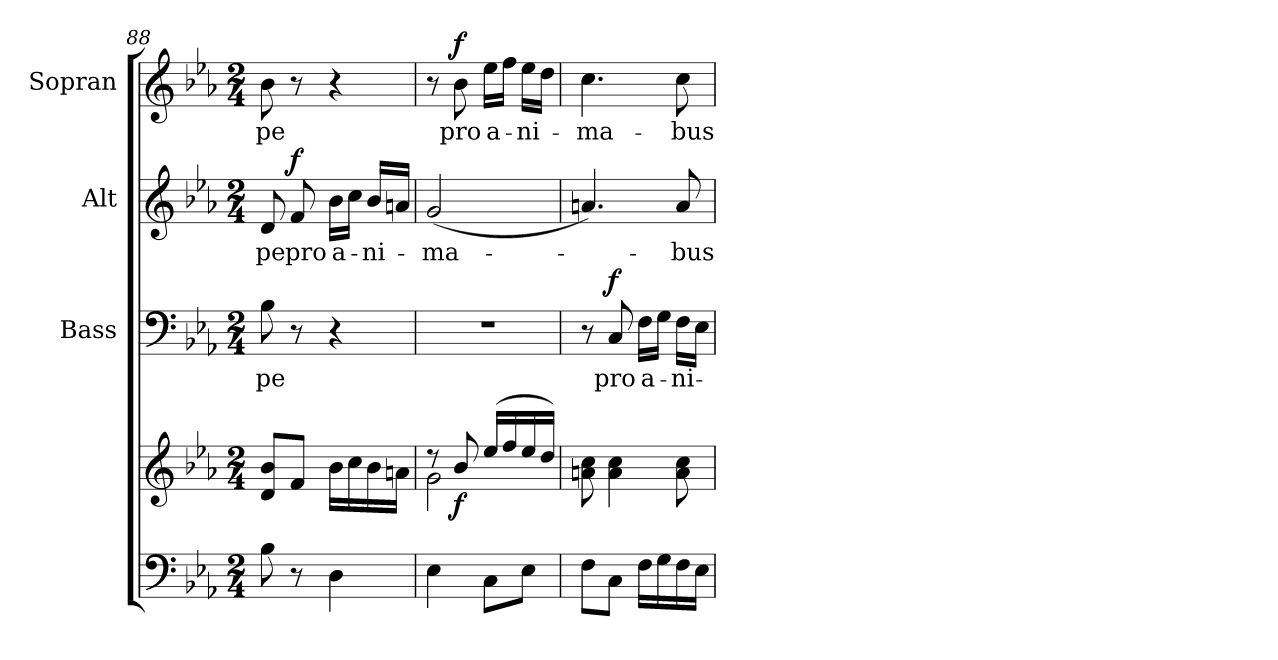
**kern	**kern	**dynam	**kern	**text	**dynam	**kern	**text	**dynam	**kern	**text	**dynam
*part4	*part4	*part4	*part3	*part3	*part3	*part2	*part2	*part2	*part1	*part1	*part1
*staff5	*staff4	*staff4/5	*staff3	*staff3	*staff3	*staff2	*staff2	*staff2	*staff1	*staff1	*staff1
*	*	*	*I"Bass	*	*	*I"Alt	*	*	*I"Sopran	*	*
*	*	*	*I'B.	*	*	*I'A.	*	*	*I'S.	*	*
*clefF4	*clefG2	*	*clefF4	*	*	*clefG2	*	*	*clefG2	*	*
*k[b-e-a-]	*k[b-e-a-]	*	*k[b-e-a-]	*	*	*k[b-e-a-]	*	*	*k[b-e-a-]	*	*
*E-:	*E-:	*	*E-:	*	*	*E-:	*	*	*E-:	*	*
*M2/4	*M2/4	*	*M2/4	*	*	*M2/4	*	*	*M2/4	*	*
=88	=88	=88	=88	=88	=88	=88	=88	=88	=88	=88	=88
!	!	!	!	!LO:LY:b	!	!	!LO:LY:b	!	!	!LO:LY:b	!
8B-\	8d/ 8b-/L	.	8B-\	-pe	.	8d/	-pe	.	8b-\	-pe	.
!	!	!	!	!	!	!	!LO:LY:b	!LO:DY:a	!	!	!
8r	8f/J	.	8r	.	.	8f/	pro	f	8r	.	.
!	!	!	!	!	!	!	!LO:LY:b	!	!	!	!
4D\	16b-\LL	.	4r	.	.	16b-\LL	a-	.	4r	.	.
.	16cc\	.	.	.	.	16cc\JJ	.	.	.	.	.
!	!	!	!	!	!	!	!LO:LY:b	!	!	!	!
.	16b-\	.	.	.	.	16b-/LL	-ni-	.	.	.	.
.	16an\JJ	.	.	.	.	16an/JJ	.	.	.	.	.
=89	=89	=89	=89	=89	=89	=89	=89	=89	=89	=89	=89
*	*^	*	*	*	*	*	*	*	*	*	*
!	!	!	!	!	!	!	!	!LO:LY:b	!	!	!	!
4E-\	8rdd	2g\	.	2r	.	.	(<2g/	-ma-	.	8r	.	.
!	!	!	!LO:DY:b	!	!	!	!	!	!	!	!LO:LY:b	!LO:DY:a
.	8b-/	.	f	.	.	.	.	.	.	8b-\	pro	f
!	!	!	!	!	!	!	!	!	!	!	!LO:LY:b	!
8C\L	(>16ee-/LL	.	.	.	.	.	.	.	.	16ee-\LL	a-	.
.	16ff/	.	.	.	.	.	.	.	.	16ff\JJ	.	.
!	!	!	!	!	!	!	!	!	!	!	!LO:LY:b	!
8E-\J	16ee-/	.	.	.	.	.	.	.	.	16ee-\LL	-ni-	.
.	16dd/JJ)	.	.	.	.	.	.	.	.	16dd\JJ	.	.
*	*v	*v	*	*	*	*	*	*	*	*	*	*
=90	=90	=90	=90	=90	=90	=90	=90	=90	=90	=90	=90
!	!	!	!	!	!	!	!	!	!	!LO:LY:b	!
8F\L	8an\ 8cc\	.	8r	.	.	4.an/)	.	.	4.cc\	-ma-	.
!	!	!	!	!LO:LY:b	!LO:DY:a	!	!	!	!	!	!
8C\J	4a\ 4cc\	.	8C/	pro	f	.	.	.	.	.	.
!	!	!	!	!LO:LY:b	!	!	!	!	!	!	!
16F\LL	.	.	16F\LL	a-	.	.	.	.	.	.	.
16G\	.	.	16G\JJ	.	.	.	.	.	.	.	.
!	!	!	!	!LO:LY:b	!	!	!LO:LY:b	!	!	!LO:LY:b	!
16F\	8a\ 8cc\	.	16F\LL	-ni-	.	8a/	-bus	.	8cc\	-bus	.
16E-\JJ	.	.	16E-\JJ	.	.	.	.	.	.	.	.
=	=	=	=	=	=	=	=	=	=	=	=
*-	*-	*-	*-	*-	*-	*-	*-	*-	*-	*-	*-
